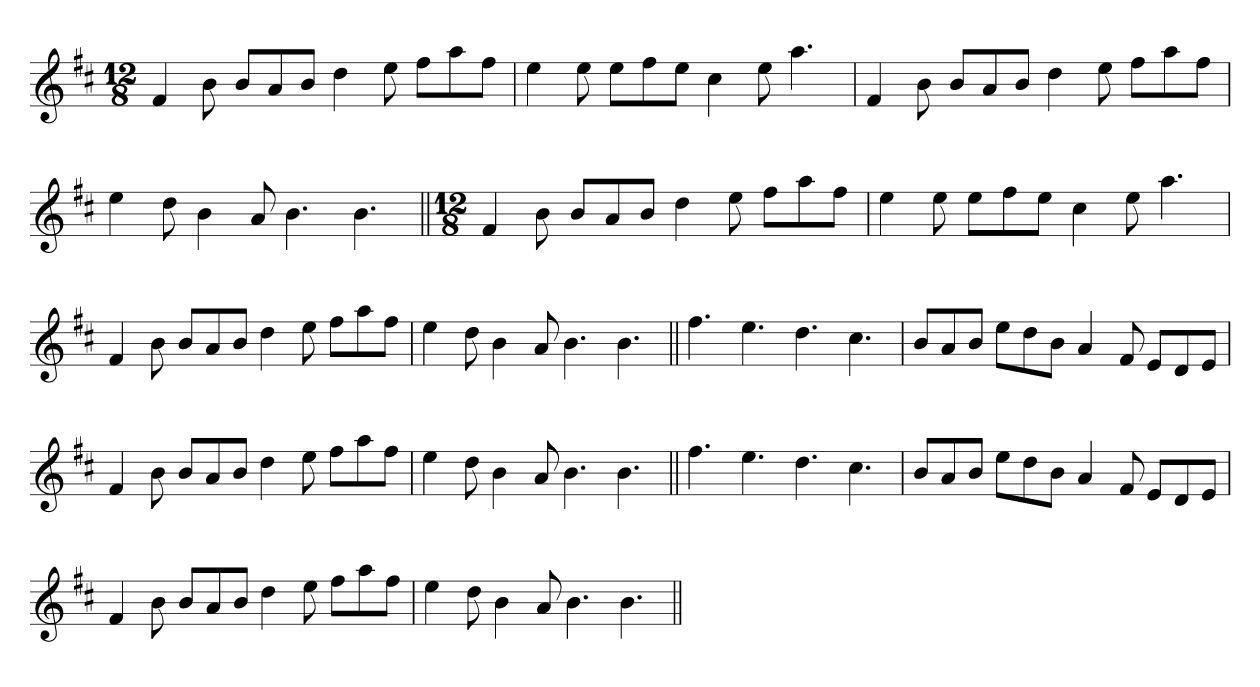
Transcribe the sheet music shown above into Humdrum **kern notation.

**kern
*part1
*staff1
*clefG2
*k[f#c#]
*b:
*M12/8
=1
4f#
8b
8bL
8a
8bJ
4dd
8ee
8ff#L
8aa
8ff#J
=
4ee
8ee
8eeL
8ff#
8eeJ
4cc#
8ee
4.aa
=
4f#
8b
8bL
8a
8bJ
4dd
8ee
8ff#L
8aa
8ff#J
=
4ee
8dd
4b
8a
4.b
4.b
=||
*M12/8
4f#
8b
8bL
8a
8bJ
4dd
8ee
8ff#L
8aa
8ff#J
=
4ee
8ee
8eeL
8ff#
8eeJ
4cc#
8ee
4.aa
=
4f#
8b
8bL
8a
8bJ
4dd
8ee
8ff#L
8aa
8ff#J
=
4ee
8dd
4b
8a
4.b
4.b
=||
4.ff#
4.ee
4.dd
4.cc#
=
8bL
8a
8bJ
8eeL
8dd
8bJ
4a
8f#
8eL
8d
8eJ
=
4f#
8b
8bL
8a
8bJ
4dd
8ee
8ff#L
8aa
8ff#J
=
4ee
8dd
4b
8a
4.b
4.b
=||
4.ff#
4.ee
4.dd
4.cc#
=
8bL
8a
8bJ
8eeL
8dd
8bJ
4a
8f#
8eL
8d
8eJ
=
4f#
8b
8bL
8a
8bJ
4dd
8ee
8ff#L
8aa
8ff#J
=
4ee
8dd
4b
8a
4.b
4.b
=||
*-
